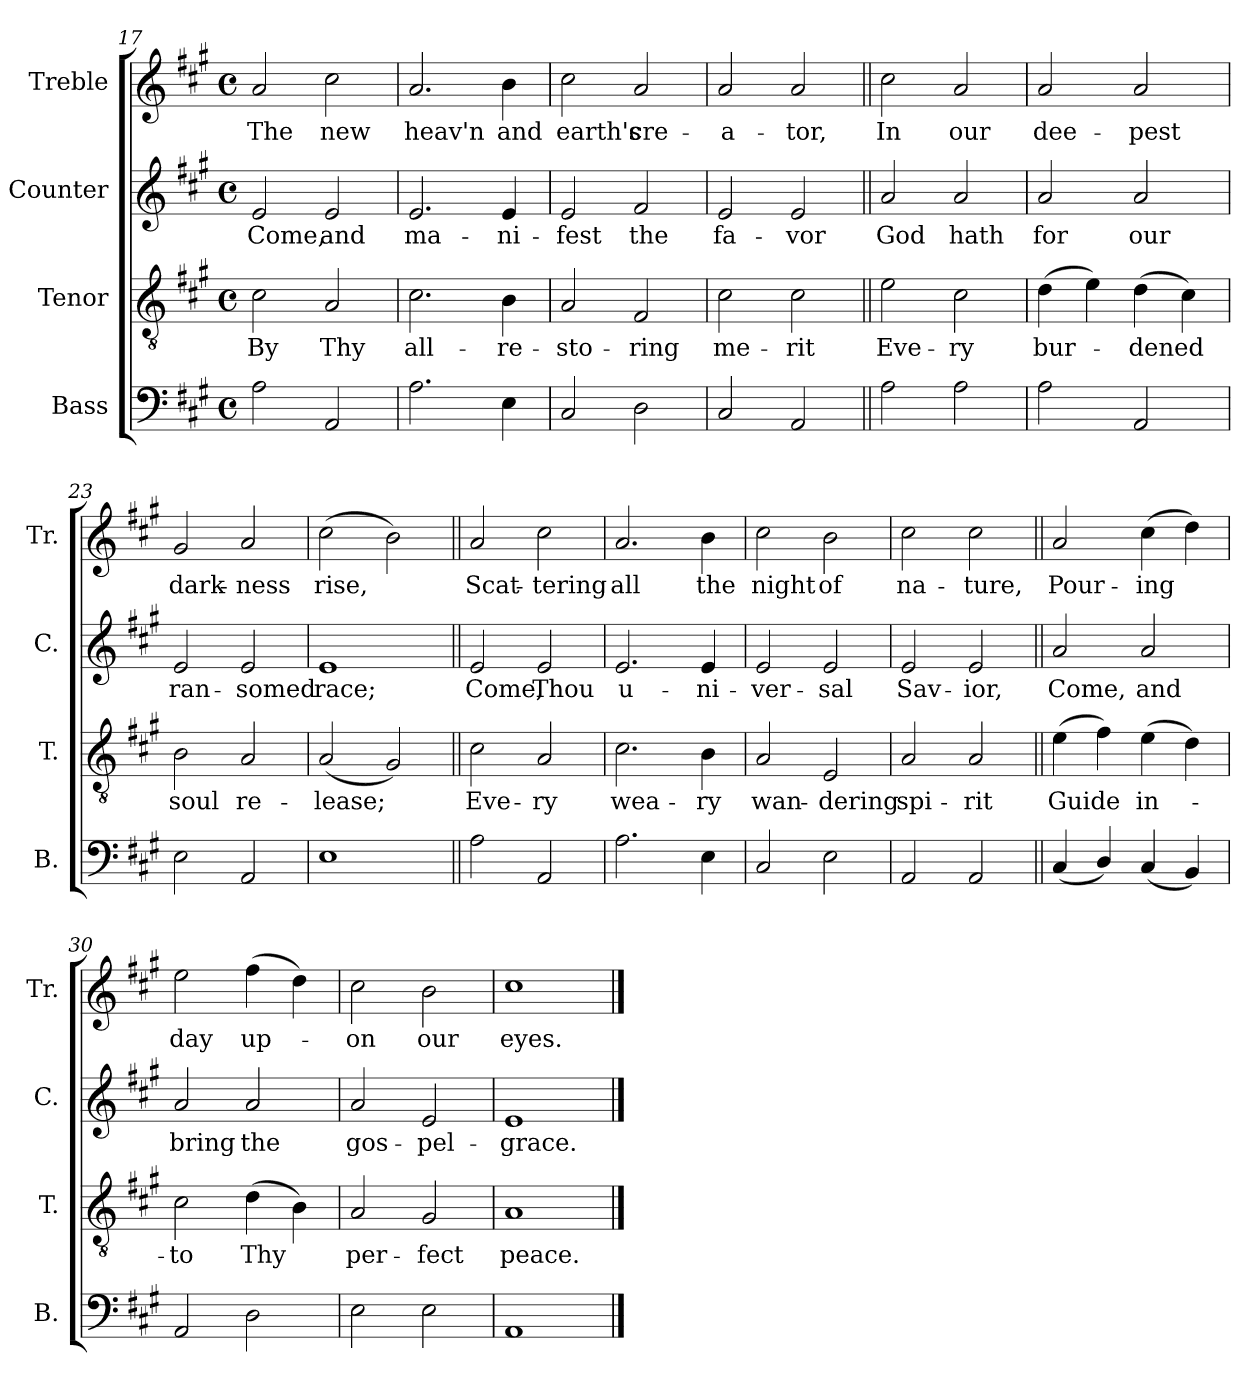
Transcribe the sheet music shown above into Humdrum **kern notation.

**kern	**kern	**text	**kern	**text	**kern	**text
*part4	*part3	*part3	*part2	*part2	*part1	*part1
*staff4	*staff3	*staff3	*staff2	*staff2	*staff1	*staff1
*I"Bass	*I"Tenor	*	*I"Counter	*	*I"Treble	*
*I'B.	*I'T.	*	*I'C.	*	*I'Tr.	*
*clefF4	*clefGv2	*	*clefG2	*	*clefG2	*
*k[f#c#g#]	*k[f#c#g#]	*	*k[f#c#g#]	*	*k[f#c#g#]	*
*M4/4	*M4/4	*	*M4/4	*	*M4/4	*
*met(c)	*met(c)	*	*met(c)	*	*met(c)	*
=17	=17	=17	=17	=17	=17	=17
2A\	2c#\	By	2e/	Come,	2a/	The
2AA/	2A/	Thy	2e/	and	2cc#\	new
=18	=18	=18	=18	=18	=18	=18
2.A\	2.c#\	all-	2.e/	ma-	2.a/	heav'n
4E\	4B\	-re-	4e/	-ni-	4b\	and
=19	=19	=19	=19	=19	=19	=19
2C#/	2A/	-sto-	2e/	-fest	2cc#\	earth's
2D\	2F#/	-ring	2f#/	the	2a/	cre-
=20	=20	=20	=20	=20	=20	=20
2C#/	2c#\	me-	2e/	fa-	2a/	-a-
2AA/	2c#\	-rit	2e/	-vor	2a/	-tor,
=21||	=21||	=21||	=21||	=21||	=21||	=21||
2A\	2e\	Eve-	2a/	God	2cc#\	In
2A\	2c#\	-ry	2a/	hath	2a/	our
=22	=22	=22	=22	=22	=22	=22
2A\	(4d\	bur-	2a/	for	2a/	dee-
.	4e\)	.	.	.	.	.
2AA/	(4d\	-dened	2a/	our	2a/	-pest
.	4c#\)	.	.	.	.	.
=23	=23	=23	=23	=23	=23	=23
2E\	2B\	soul	2e/	ran-	2g#/	dark-
2AA/	2A/	re-	2e/	-somed	2a/	-ness
=24	=24	=24	=24	=24	=24	=24
1E	(2A/	-lease;	1e	race;	(2cc#\	rise,
.	2G#/)	.	.	.	2b\)	.
=25||	=25||	=25||	=25||	=25||	=25||	=25||
2A\	2c#\	Eve-	2e/	Come,	2a/	Scat-
2AA/	2A/	-ry	2e/	Thou	2cc#\	-tering
=26	=26	=26	=26	=26	=26	=26
2.A\	2.c#\	wea-	2.e/	u-	2.a/	all
4E\	4B\	-ry	4e/	-ni-	4b\	the
=27	=27	=27	=27	=27	=27	=27
2C#/	2A/	wan-	2e/	-ver-	2cc#\	night
2E\	2E/	-dering	2e/	-sal	2b\	of
=28	=28	=28	=28	=28	=28	=28
2AA/	2A/	spi-	2e/	Sav-	2cc#\	na-
2AA/	2A/	-rit	2e/	-ior,	2cc#\	-ture,
=29||	=29||	=29||	=29||	=29||	=29||	=29||
(4C#/	(4e\	Guide	2a/	Come,	2a/	Pour-
4D/)	4f#\)	.	.	.	.	.
(4C#/	(4e\	in-	2a/	and	(4cc#\	-ing
4BB/)	4d\)	.	.	.	4dd\)	.
=30	=30	=30	=30	=30	=30	=30
2AA/	2c#\	-to	2a/	bring	2ee\	day
2D\	(4d\	Thy	2a/	the	(4ff#\	up-
.	4B\)	.	.	.	4dd\)	.
=31	=31	=31	=31	=31	=31	=31
2E\	2A/	per-	2a/	gos-	2cc#\	-on
2E\	2G#/	-fect	2e/	-pel-	2b\	our
=32	=32	=32	=32	=32	=32	=32
1AA	1A	peace.	1e	-grace.	1cc#	eyes.
==	==	==	==	==	==	==
*-	*-	*-	*-	*-	*-	*-
